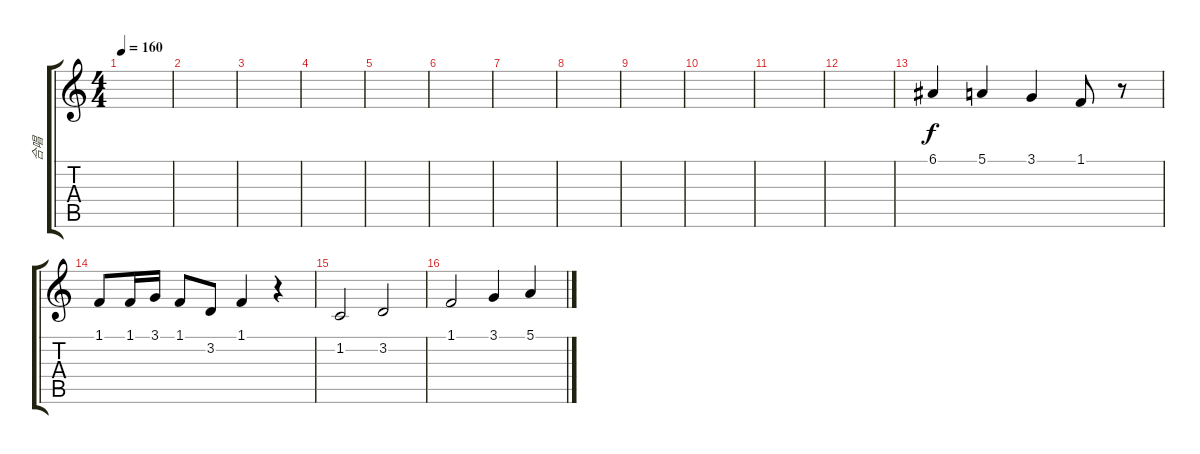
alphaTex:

\track ("合唱" "合唱") {instrument recorder}
\staff {score tabs}
\tuning (E4 B3 G3 D3 A2 E2) {hide}
\ts (4 4)
\tempo 160
\clef g2
\ks c
|
|
|
|
|
|
|
|
|
|
|
|
6.1.4 5.1.4 3.1.4 1.1.8 r.8 |
1.1.8 1.1.16 3.1.16 1.1.8 3.2.8 1.1.4 r.4 |
1.2.2 3.2.2 |
1.1.2 3.1.4 5.1.4
